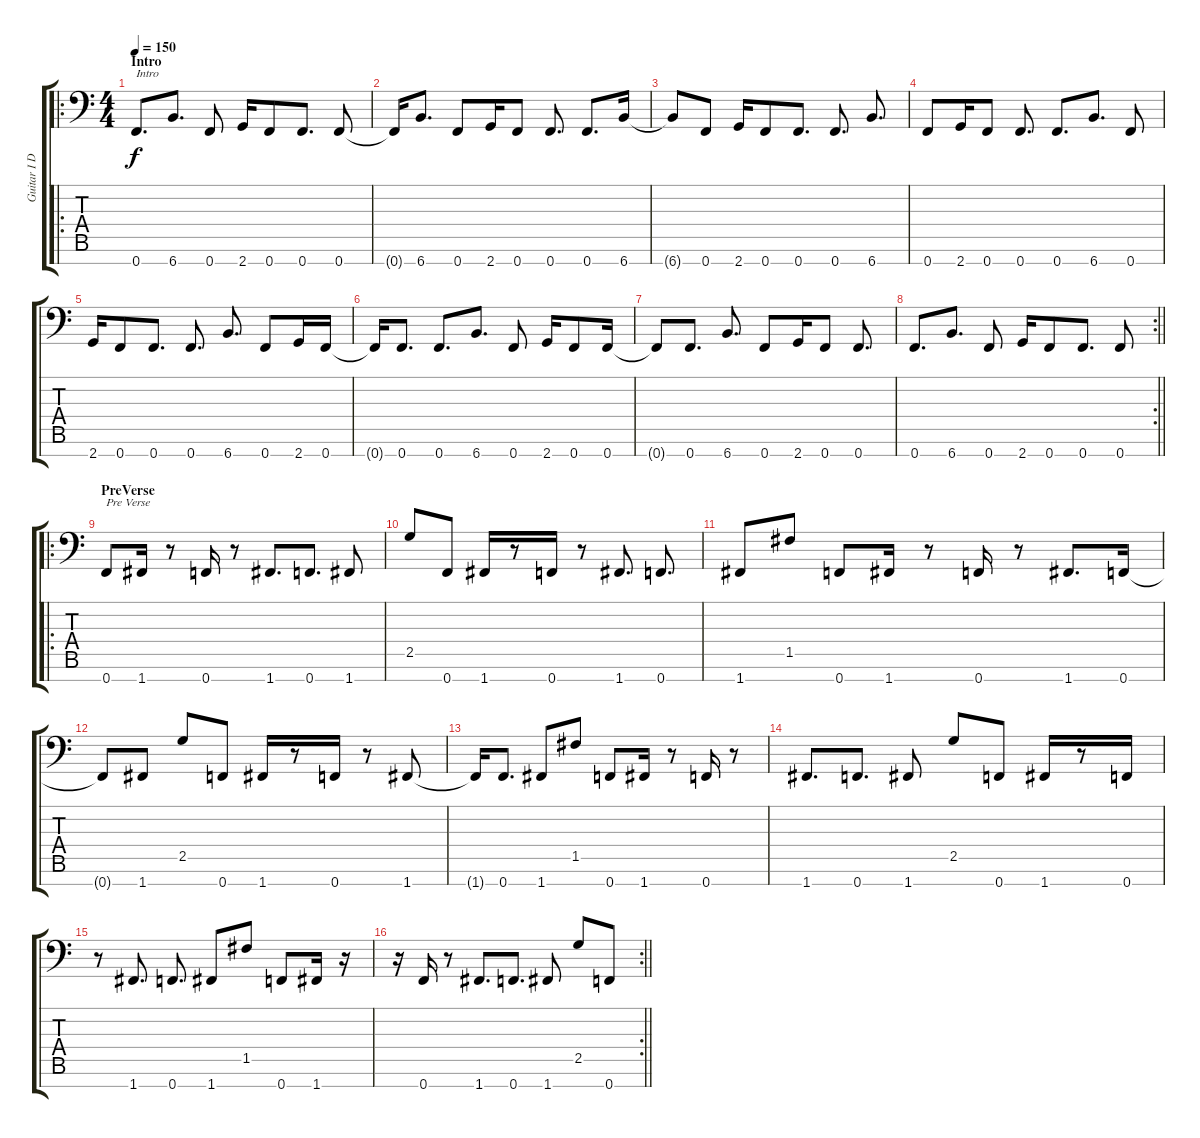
\track ("Guitar I DER POOPERNATOR" "Guitar I D") {instrument distortionguitar}
\staff {score tabs}
\tuning (C4 G3 Eb3 Bb2 F2 C2 F1) {hide}
\ro
\ts (4 4)
\section ("" "Intro")
\tempo 150
\clef f4
\ks c
0.7.8{d txt "Intro" dy f instrument distortionguitar} 6.7.8{d} 0.7.8 2.7.16 0.7.8 0.7.8{d} 0.7.8 |
0.7{t}.16 6.7.8{d} 0.7.8 2.7.16 0.7.8 0.7.8{d} 0.7.8{d} 6.7.16 |
6.7{t}.8 0.7.8 2.7.16 0.7.8 0.7.8{d} 0.7.8{d} 6.7.8{d} |
0.7.8 2.7.16 0.7.8 0.7.8{d} 0.7.8{d} 6.7.8{d} 0.7.8 |
2.7.16 0.7.8 0.7.8{d} 0.7.8{d} 6.7.8{d} 0.7.8 2.7.16 0.7.16 |
0.7{t}.16 0.7.8{d} 0.7.8{d} 6.7.8{d} 0.7.8 2.7.16 0.7.8 0.7.16 |
0.7{t}.8 0.7.8{d} 6.7.8{d} 0.7.8 2.7.16 0.7.8 0.7.8{d} |
\rc 2
\barLineRight lightlight
0.7.8{d} 6.7.8{d} 0.7.8 2.7.16 0.7.8 0.7.8{d} 0.7.8 |
\ro
\section ("" "PreVerse")
0.7.8{txt "Pre Verse"} 1.7.16 r.8 0.7.16 r.8 1.7.8{d} 0.7.8{d} 1.7.8 |
2.5.8 0.7.8 1.7.16 r.8 0.7.16 r.8 1.7.8{d} 0.7.8{d} |
1.7.8 1.5.8 0.7.8 1.7.16 r.8 0.7.16 r.8 1.7.8{d} 0.7.16 |
0.7{t}.8 1.7.8 2.5.8 0.7.8 1.7.16 r.8 0.7.16 r.8 1.7.8 |
1.7{t}.16 0.7.8{d} 1.7.8 1.5.8 0.7.8 1.7.16 r.8 0.7.16 r.8 |
1.7.8{d} 0.7.8{d} 1.7.8 2.5.8 0.7.8 1.7.16 r.8 0.7.16 |
r.8 1.7.8{d} 0.7.8{d} 1.7.8 1.5.8 0.7.8 1.7.16 r.16 |
\rc 2
\barLineRight lightlight
r.16 0.7.16 r.8 1.7.8{d} 0.7.8{d} 1.7.8 2.5.8 0.7.8
